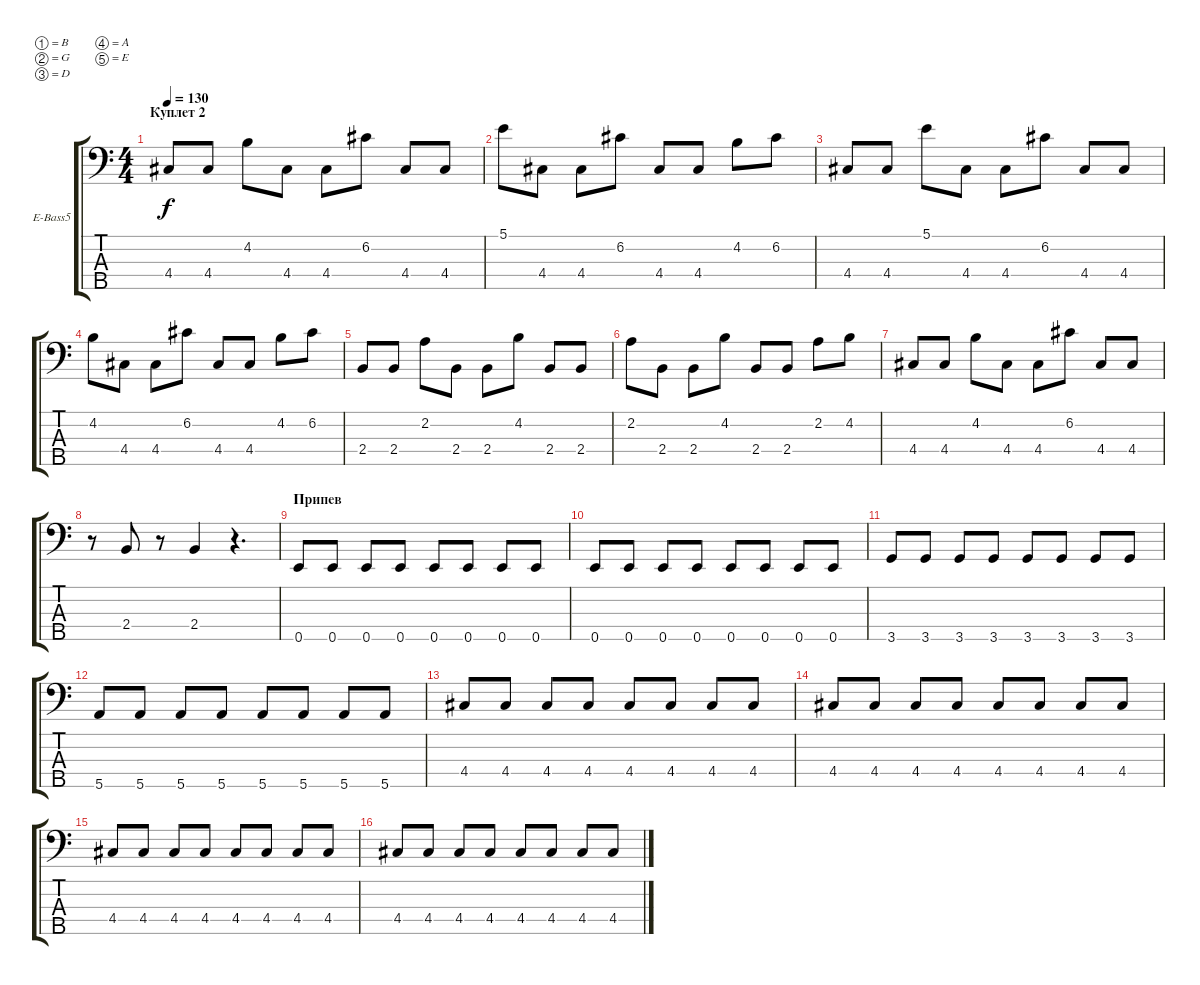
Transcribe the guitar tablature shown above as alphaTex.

\bracketExtendMode groupsimilarinstruments
\firstSystemTrackNameOrientation horizontal
\otherSystemsTrackNameOrientation horizontal
\track ("bass" "E-Bass5") {instrument electricbassfinger}
\staff {score tabs}
\tuning (B2 G2 D2 A1 E1)
\ts (4 4)
\section ("" "Куплет 2")
\tempo 130
\clef f4
\ks c
4.4.8{dy f} 4.4.8 4.2.8 4.4.8 4.4.8 6.2.8 4.4.8 4.4.8 |
5.1.8 4.4.8 4.4.8 6.2.8 4.4.8 4.4.8 4.2.8 6.2.8 |
4.4.8 4.4.8 5.1.8 4.4.8 4.4.8 6.2.8 4.4.8 4.4.8 |
4.2.8 4.4.8 4.4.8 6.2.8 4.4.8 4.4.8 4.2.8 6.2.8 |
2.4.8 2.4.8 2.2.8 2.4.8 2.4.8 4.2.8 2.4.8 2.4.8 |
2.2.8 2.4.8 2.4.8 4.2.8 2.4.8 2.4.8 2.2.8 4.2.8 |
4.4.8 4.4.8 4.2.8 4.4.8 4.4.8 6.2.8 4.4.8 4.4.8 |
r.8 2.4.8 r.8 2.4.4 r.4{d} |
\section ("" "Припев")
0.5.8 0.5.8 0.5.8 0.5.8 0.5.8 0.5.8 0.5.8 0.5.8 |
0.5.8 0.5.8 0.5.8 0.5.8 0.5.8 0.5.8 0.5.8 0.5.8 |
3.5.8 3.5.8 3.5.8 3.5.8 3.5.8 3.5.8 3.5.8 3.5.8 |
5.5.8 5.5.8 5.5.8 5.5.8 5.5.8 5.5.8 5.5.8 5.5.8 |
4.4.8 4.4.8 4.4.8 4.4.8 4.4.8 4.4.8 4.4.8 4.4.8 |
4.4.8 4.4.8 4.4.8 4.4.8 4.4.8 4.4.8 4.4.8 4.4.8 |
4.4.8 4.4.8 4.4.8 4.4.8 4.4.8 4.4.8 4.4.8 4.4.8 |
4.4.8 4.4.8 4.4.8 4.4.8 4.4.8 4.4.8 4.4.8 4.4.8
